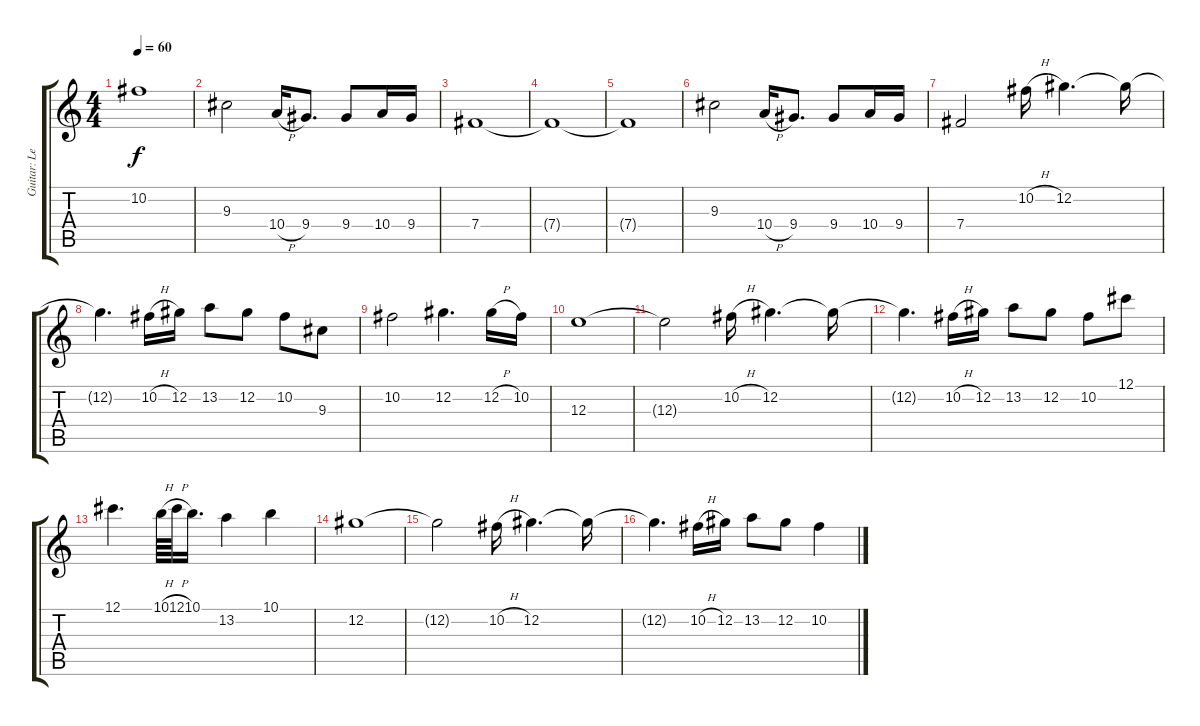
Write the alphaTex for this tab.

\track ("Guitar: Lead" "Guitar: Le") {instrument distortionguitar}
\staff {score tabs}
\tuning (Db4 Ab3 E3 B2 Gb2 Db2) {hide}
\ts (4 4)
\tempo 60
\clef g2
\ks c
10.2{t}.1{dy f} |
9.3.2 10.4{h}.16 9.4.8{d} 9.4.8 10.4.16 9.4.16 |
7.4.1 |
7.4{t}.1 |
7.4{t}.1 |
9.3.2 10.4{h}.16 9.4.8{d} 9.4.8 10.4.16 9.4.16 |
7.4.2 10.2{h}.16 12.2.4{d} 12.2{t}.16 |
12.2{t}.4{d} 10.2{h}.16 12.2.16 13.2.8 12.2.8 10.2.8 9.3.8 |
10.2.2 12.2.4{d} 12.2{h}.16 10.2.16 |
12.3.1 |
12.3{t}.2 10.2{h}.16 12.2.4{d} 12.2{t}.16 |
12.2{t}.4{d} 10.2{h}.16 12.2.16 13.2.8 12.2.8 10.2.8 12.1.8 |
12.1.4{d} 10.1{h}.64 12.1{h}.64 10.1.16{d} 13.2.4 10.1.4 |
12.2.1 |
12.2{t}.2 10.2{h}.16 12.2.4{d} 12.2{t}.16 |
12.2{t}.4{d} 10.2{h}.16 12.2.16 13.2.8 12.2.8 10.2.4
